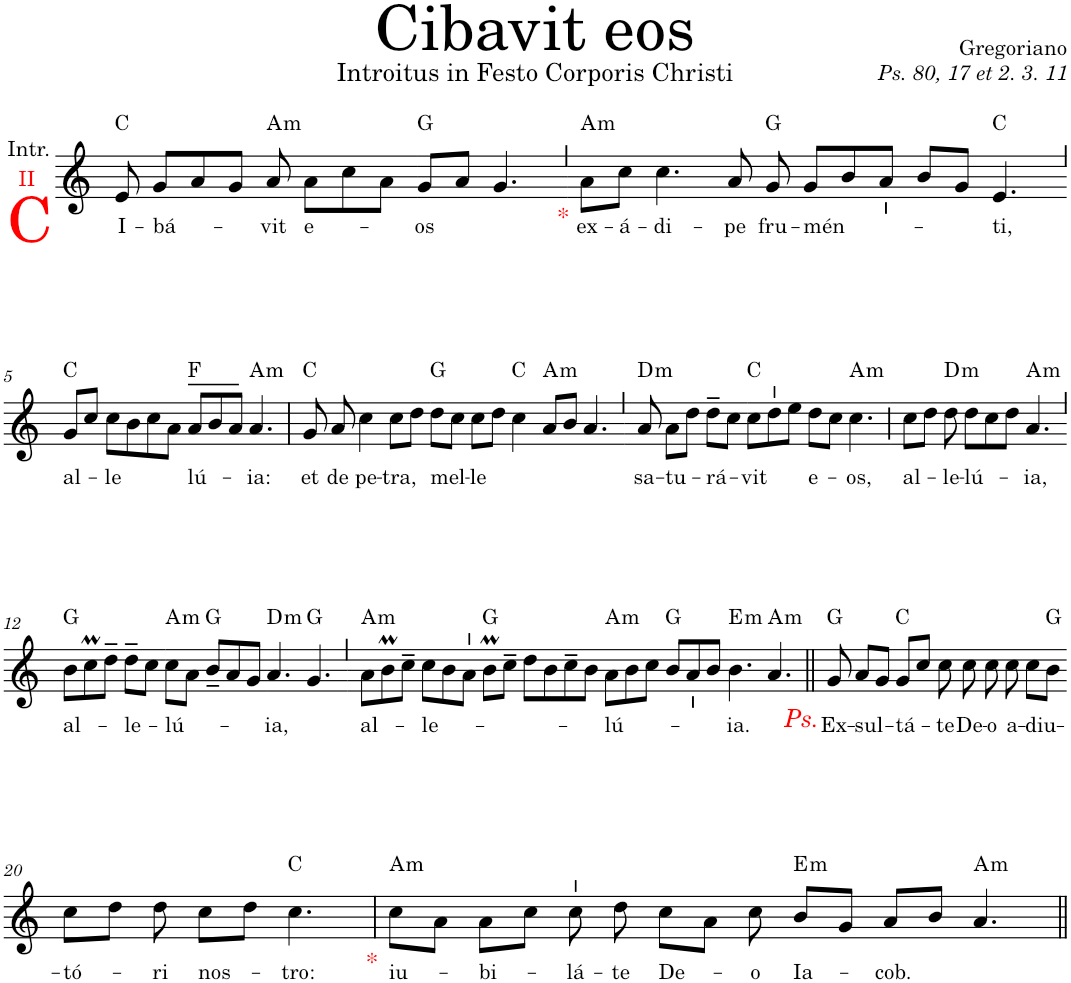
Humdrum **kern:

**kern	**text	**harte
*part1	*part1	*part1
*staff1	*staff1	*
*I"Soprano	*	*
*I'S.	*	*
*clefG2	*	*
*k[]	*	*
*M4/4	*	*
=1	=1	=1
!LO:TX:b:color=#FF0000:t=C	!	!
!LO:TX:a:color=#FF0000:t=II	!	!
!LO:TX:a:t=Intr.	!	!
!	!LO:LY:b	!
8e/	I-	C:maj
!	!LO:LY:b	!
8g/L	-bá-	.
8a/	.	.
8g/J	.	.
!	!LO:LY:b	!LO:H:kt=m
8a/	-vit	A:min
!	!LO:LY:b	!
8a\L	e-	.
8cc\	.	.
8a\J	.	.
=2-	=2-	=2-
!	!LO:LY:b	!
8g/L	-os	G:maj
8a/J	.	.
4.g/	.	.
=3`	=3`	=3`
!LO:TX:b:color=#FF0000:t=*	!	!
!	!LO:LY:b	!LO:H:kt=m
8a\L	ex-	A:min
!	!LO:LY:b	!
8cc\J	-á-	.
!	!LO:LY:b	!
4.cc\	-di-	.
!	!LO:LY:b	!
8a/	-pe	.
=4-	=4-	=4-
!	!LO:LY:b	!
8g/	fru-	G:maj
!	!LO:LY:b	!
8g/L	-mén-	.
8b/	.	.
8a/J	.	.
8b/L	.	.
8g/J	.	.
!	!LO:LY:b	!
[4e/	-ti,	C:maj
!!LO:LB:g=z
=5`	=5`	=5`
!	!LO:LY:b	!
8g/L	al-	C:maj
8e/]	.	.
8cc/J	.	.
!	!LO:LY:b	!
8cc\L	-le	.
8b\	.	.
8cc\	.	.
8a\J	.	.
=6-	=6-	=6-
!	!LO:LY:b	!
8a/L	-lú-	F:maj
8b/	.	.
8a/J	.	.
!	!LO:LY:b	!LO:H:kt=m
4.a/	-ia:	A:min
=7	=7	=7
!	!LO:LY:b	!
8g/	et	C:maj
!	!LO:LY:b	!
8a/	de	.
!	!LO:LY:b	!
4cc\	pe-	.
!	!LO:LY:b	!
8cc\L	-tra,	.
8dd\J	.	.
=8-	=8-	=8-
!	!LO:LY:b	!
8dd\L	mel-	G:maj
8cc\J	.	.
!	!LO:LY:b	!
8cc\L	-le	.
8dd\J	.	.
4cc\	.	C:maj
!	!	!LO:H:kt=m
8a/L	.	A:min
8b/J	.	.
4.a/	.	.
=9`	=9`	=9`
!	!LO:LY:b	!LO:H:kt=m
8a/	sa-	D:min
!	!LO:LY:b	!
8a\L	-tu-	.
8dd\J	.	.
!	!LO:LY:b	!
8dd~\L	-rá-	.
8cc\J	.	.
=10-	=10-	=10-
!	!LO:LY:b	!
8cc\L	-vit	C:maj
8dd\	.	.
8ee\J	.	.
!	!LO:LY:b	!
8dd\L	e-	.
8cc\J	.	.
!	!LO:LY:b	!LO:H:kt=m
4.cc\	-os,	A:min
=11	=11	=11
!	!LO:LY:b	!
8cc\L	al-	.
8dd\J	.	.
!	!LO:LY:b	!LO:H:kt=m
8dd\	-le-	D:min
!	!LO:LY:b	!
8dd\L	-lú-	.
8cc\	.	.
8dd\J	.	.
!	!LO:LY:b	!LO:H:kt=m
[4a/	-ia,	A:min
!!LO:LB:g=z
=12`	=12`	=12`
!	!LO:LY:b	!
8b\L	al-	G:maj
8a/]	.	.
8ccM\	.	.
8dd~\J	.	.
!	!LO:LY:b	!
8dd~\L	-le-	.
8cc\J	.	.
=13-	=13-	=13-
!	!LO:LY:b	!LO:H:kt=m
8cc\L	-lú-	A:min
8a\J	.	.
8b~/L	.	G:maj
8a/	.	.
8g/J	.	.
=14-	=14-	=14-
!	!LO:LY:b	!LO:H:kt=m
4.a/	-ia,	D:min
4.g/	.	G:maj
=15`	=15`	=15`
!	!LO:LY:b	!LO:H:kt=m
8a\L	al-	A:min
8bm\	.	.
8cc~\J	.	.
!	!LO:LY:b	!
8cc\L	-le-	.
8b\	.	.
8a\J	.	.
8bm\L	.	G:maj
8cc~\J	.	.
8dd\L	.	.
8b\	.	.
8cc~\	.	.
8b\J	.	.
=16-	=16-	=16-
!	!LO:LY:b	!LO:H:kt=m
8a\L	-lú-	A:min
8b\	.	.
8cc\J	.	.
8b/L	.	G:maj
8a/	.	.
8b/J	.	.
=17-	=17-	=17-
!	!LO:LY:b	!LO:H:kt=m
4.b\	-ia.	E:min
!	!	!LO:H:kt=m
4.a/	.	A:min
=18||	=18||	=18||
!LO:TX:b:i:color=#FF0000:t=Ps.	!	!
!	!LO:LY:b	!
8g/	Ex-	G:maj
!	!LO:LY:b	!
8a/L	-sul-	.
8g/J	.	.
=19-	=19-	=19-
!	!LO:LY:b	!
8g/L	-tá-	C:maj
8cc/J	.	.
!	!LO:LY:b	!
8cc\	-te	.
!	!LO:LY:b	!
8cc\	De-	.
!	!LO:LY:b	!
8cc\	-o	.
!	!LO:LY:b	!
8cc\	a-	.
!	!LO:LY:b	!
8cc\L	-diu-	.
8b\J	.	G:maj
!!LO:LB:g=z
=20-	=20-	=20-
!	!LO:LY:b	!
8cc\L	-tó-	.
8dd\J	.	.
!	!LO:LY:b	!
8dd\	-ri	.
!	!LO:LY:b	!
8cc\L	nos-	.
8dd\J	.	.
!	!LO:LY:b	!
4.cc\	-tro:	C:maj
!LO:TX:b:color=#FF0000:t=*	!	!
=21	=21	=21
!	!LO:LY:b	!LO:H:kt=m
8cc\L	iu-	A:min
8a\J	.	.
!	!LO:LY:b	!
8a\L	-bi-	.
8cc\J	.	.
!	!LO:LY:b	!
8cc\	-lá-	.
!	!LO:LY:b	!
8dd\	-te	.
=22-	=22-	=22-
!	!LO:LY:b	!
8cc\L	De-	.
8a\J	.	.
!	!LO:LY:b	!
8cc\	-o	.
!	!LO:LY:b	!LO:H:kt=m
8b/L	Ia-	E:min
8g/J	.	.
!	!LO:LY:b	!
8a/L	-cob.	.
8b/J	.	.
!	!	!LO:H:kt=m
[8a/	.	A:min
=23||	=23||	=23||
4a/]	.	.
=	=	=
*-	*-	*-
